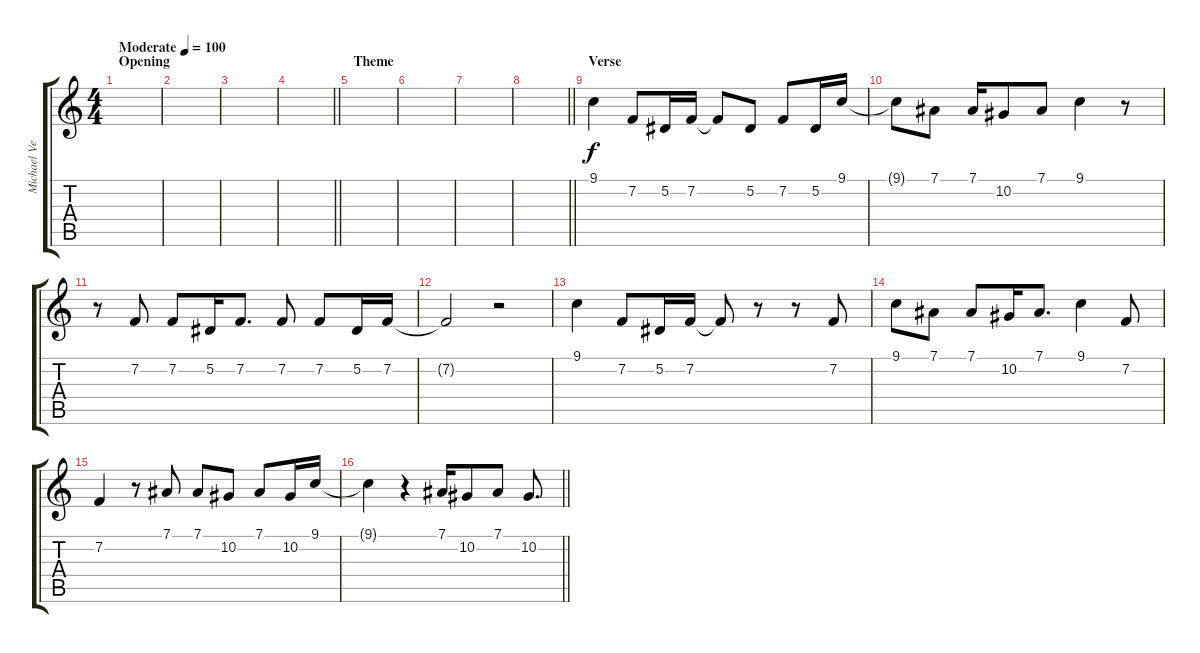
\track ("Michael Vescera" "Michael Ve") {instrument lead2sawtooth}
\staff {score tabs}
\tuning (Eb4 Bb3 Gb3 Db3 Ab2 Eb2) {hide}
\ts (4 4)
\section ("" "Opening")
\tempo (100 "Moderate")
\clef g2
\ks c
|
|
|
\barLineRight lightlight
|
\section ("" "Theme")
|
|
|
\barLineRight lightlight
|
\section ("" "Verse")
9.1.4 7.2.8 5.2.16 7.2.16 7.2{t}.8 5.2.8 7.2.8 5.2.16 9.1.16 |
9.1{t}.8 7.1.8 7.1.16 10.2.8 7.1.8 9.1.4 r.8 |
r.8 7.2.8 7.2.8 5.2.16 7.2.8{d} 7.2.8 7.2.8 5.2.16 7.2.16 |
7.2{t}.2 r.2 |
9.1.4 7.2.8 5.2.16 7.2.16 7.2{t}.8 r.8 r.8 7.2.8 |
9.1.8 7.1.8 7.1.8 10.2.16 7.1.8{d} 9.1.4 7.2.8 |
7.2.4 r.8 7.1.8 7.1.8 10.2.8 7.1.8 10.2.16 9.1.16 |
\barLineRight lightlight
9.1{t}.4 r.4 7.1.16 10.2.8 7.1.8 10.2.8{d}
